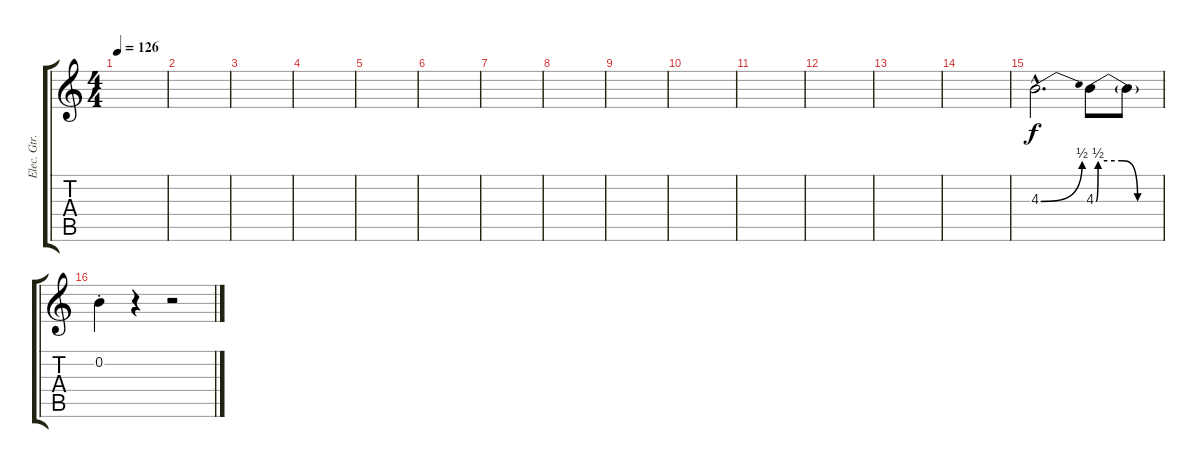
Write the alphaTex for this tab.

\track ("Elec. Gtr. 2" "Elec. Gtr.") {instrument electricguitarjazz}
\staff {score tabs}
\tuning (E4 B3 G3 D3 A2 E2) {hide}
\ts (4 4)
\tempo 126
\clef g2
\ks c
|
|
|
|
|
|
|
|
|
|
|
|
|
|
4.3{be (bend 0 0 60 2) hac}.2{d} 4.3{be (custom 0 0 2 2 23 2 37 0 60 0)}.8 4.3{t}.8 |
0.2{st}.4 r.4 r.2
